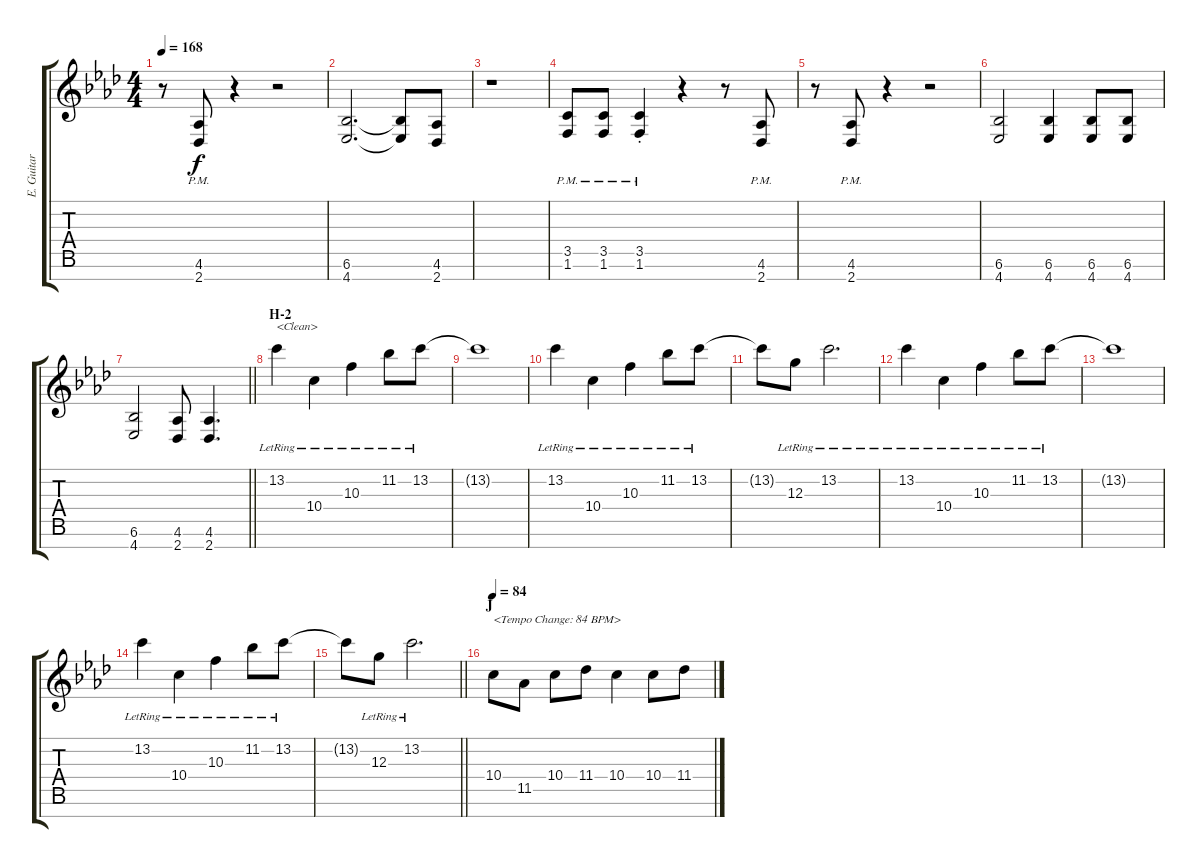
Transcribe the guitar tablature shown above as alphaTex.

\track ("E. Guitar II" "E. Guitar ") {instrument electricguitarclean}
\staff {score tabs}
\tuning (E4 B3 G3 D3 A2 E2 B1) {hide}
\ts (4 4)
\tempo 168
\clef g2
\ks ab
r.8{dy f} (4.6{pm} 2.7{pm}).8 r.4 r.2 |
(6.6 4.7).2{d} (6.6{t} 4.7{t}).8 (4.6 2.7).8 |
r.1 |
(3.5{pm} 1.6{pm}).8 (3.5{pm} 1.6{pm}).8 (3.5{pm st} 1.6{pm st}).4 r.4 r.8 (4.6{pm} 2.7{pm}).8 |
r.8 (4.6{pm} 2.7{pm}).8 r.4 r.2 |
(6.6 4.7).2 (6.6 4.7).4 (6.6 4.7).8 (6.6 4.7).8 |
\barLineRight lightlight
(6.6 4.7).2 (4.6 2.7).8 (4.6 2.7).4{d} |
\section ("" "H-2")
13.2{lr}.4{txt "<Clean>" instrument electricguitarclean} 10.4{lr}.4 10.3{lr}.4 11.2{lr}.8 13.2{lr}.8 |
13.2{t}.1 |
13.2{lr}.4 10.4{lr}.4 10.3{lr}.4 11.2{lr}.8 13.2{lr}.8 |
13.2{t}.8 12.3{lr}.8 13.2{lr}.2{d} |
13.2{lr}.4 10.4{lr}.4 10.3{lr}.4 11.2{lr}.8 13.2{lr}.8 |
13.2{t}.1 |
13.2{lr}.4 10.4{lr}.4 10.3{lr}.4 11.2{lr}.8 13.2{lr}.8 |
\barLineRight lightlight
13.2{t}.8 12.3{lr}.8 13.2{lr}.2{d} |
\section ("" "J")
\tempo 84
10.4.8{txt "<Tempo Change: 84 BPM>"} 11.5.8 10.4.8 11.4.8 10.4.4 10.4.8 11.4.8
